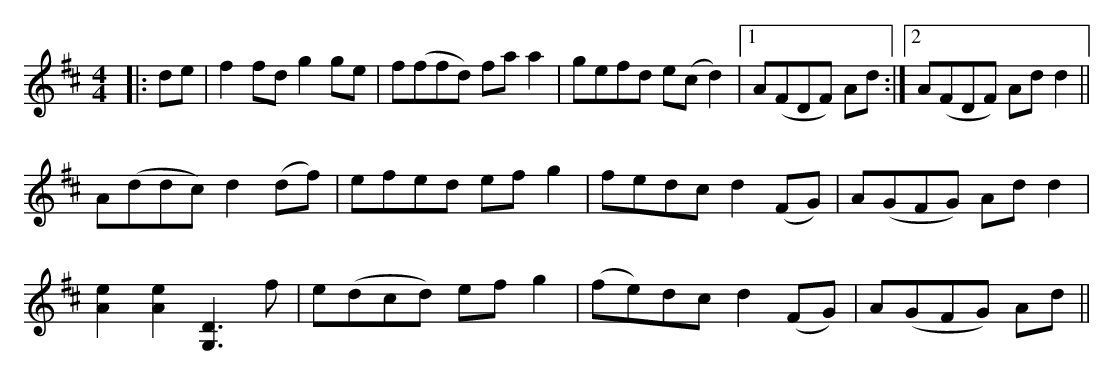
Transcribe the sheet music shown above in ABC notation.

X:1
M:4/4
K:D
|:de|f2fd g2ge|f(ffd) faa2|gefd e(cd2)|1 A(FDF) Ad:|2 A(FDF) Add2||
A(ddc) d2(df)|efed efg2|fedc d2(FG)|A(GFG) Add2|
[e2A2][e2A2] [D3G,3]f|e(dcd) efg2|(fe)dc d2(FG)|A(GFG) Ad||
